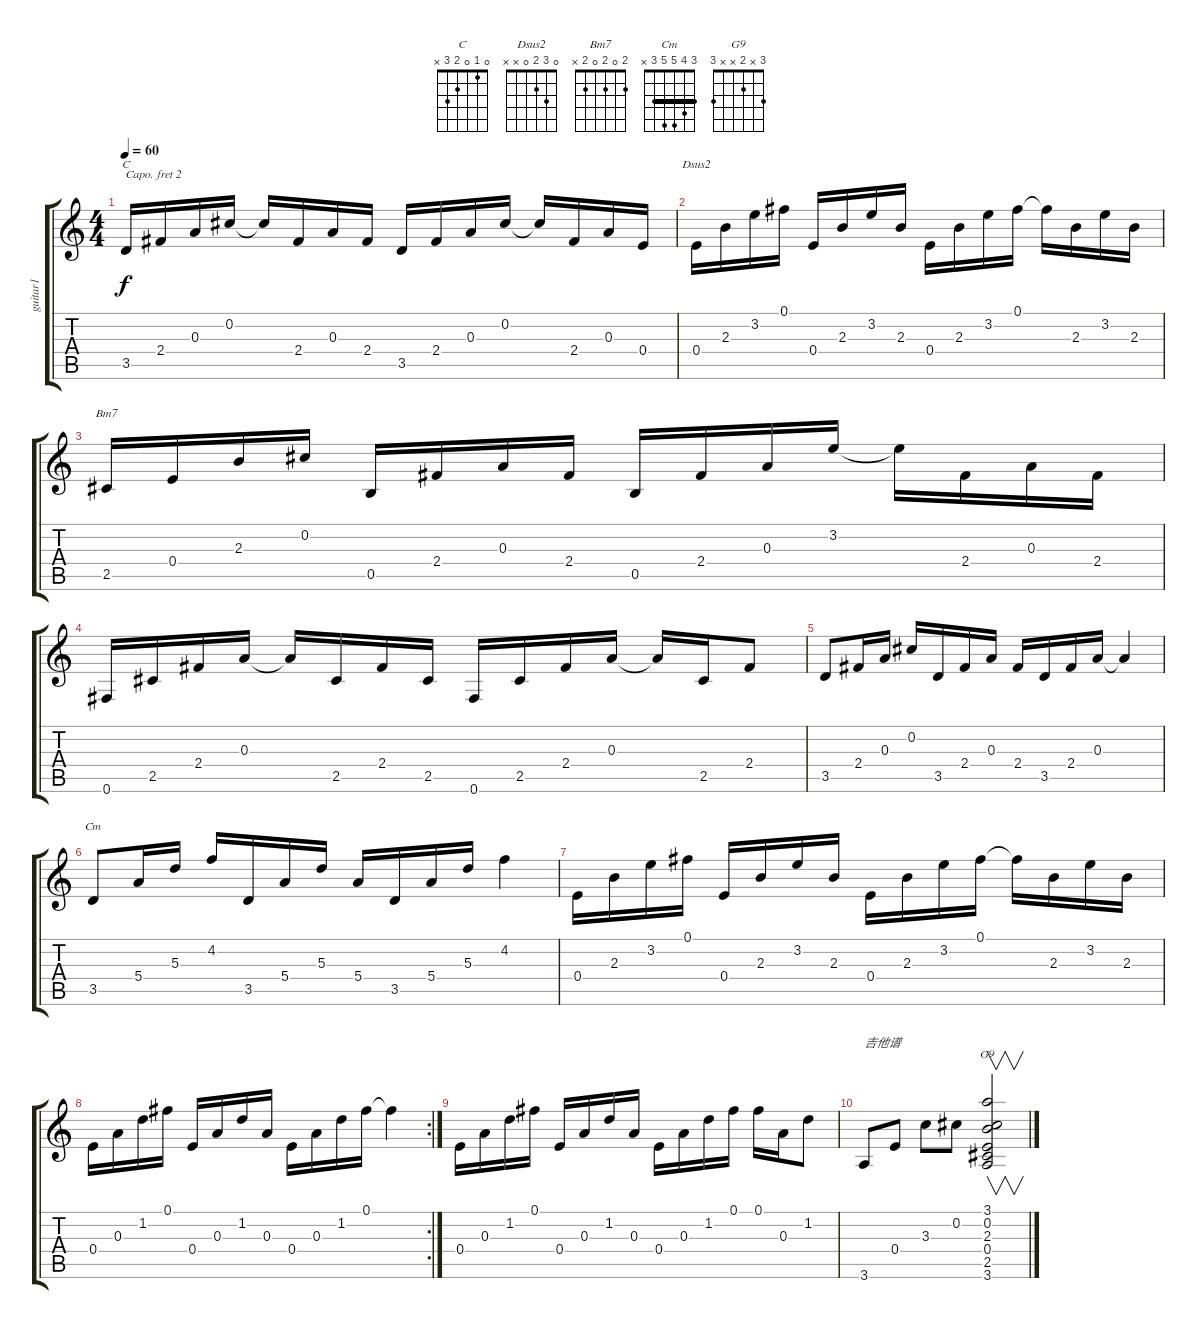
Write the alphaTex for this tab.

\track ("guitar1" "guitar1") {instrument acousticguitarnylon}
\staff {score tabs}
\capo 2
\tuning (E4 B3 G3 D3 A2 E2) {hide}
\chord ("C" 0 1 0 2 3 x)
\chord ("Dsus2" 0 3 2 0 x x)
\chord ("Bm7" 2 0 2 0 2 x)
\chord ("Cm" 3 4 5 5 3 x) {barre 3}
\chord ("G9" 3 x 2 x x 3)
\ts (4 4)
\tempo 60
\clef g2
\ks c
3.5.16{ch "C" dy f} 2.4.16 0.3.16 0.2.16 0.2{t}.16 2.4.16 0.3.16 2.4.16 3.5.16 2.4.16 0.3.16 0.2.16 0.2{t}.16 2.4.16 0.3.16 0.4.16 |
0.4.16{ch "Dsus2"} 2.3.16 3.2.16 0.1.16 0.4.16 2.3.16 3.2.16 2.3.16 0.4.16 2.3.16 3.2.16 0.1.16 0.1{t}.16 2.3.16 3.2.16 2.3.16 |
2.5.16{ch "Bm7"} 0.4.16 2.3.16 0.2.16 0.5.16 2.4.16 0.3.16 2.4.16 0.5.16 2.4.16 0.3.16 3.2.16 3.2{t}.16 2.4.16 0.3.16 2.4.16 |
0.6.16 2.5.16 2.4.16 0.3.16 0.3{t}.16 2.5.16 2.4.16 2.5.16 0.6.16 2.5.16 2.4.16 0.3.16 0.3{t}.16 2.5.16 2.4.8 |
3.5.8 2.4.16 0.3.16 0.2.16 3.5.16 2.4.16 0.3.16 2.4.16 3.5.16 2.4.16 0.3.16 0.3{t}.4 |
3.5.8{ch "Cm"} 5.4.16 5.3.16 4.2.16 3.5.16 5.4.16 5.3.16 5.4.16 3.5.16 5.4.16 5.3.16 4.2.4 |
0.4.16 2.3.16 3.2.16 0.1.16 0.4.16 2.3.16 3.2.16 2.3.16 0.4.16 2.3.16 3.2.16 0.1.16 0.1{t}.16 2.3.16 3.2.16 2.3.16 |
\rc 2
0.4.16 0.3.16 1.2.16 0.1.16 0.4.16 0.3.16 1.2.16 0.3.16 0.4.16 0.3.16 1.2.16 0.1.16 0.1{t}.4 |
0.4.16 0.3.16 1.2.16 0.1.16 0.4.16 0.3.16 1.2.16 0.3.16 0.4.16 0.3.16 1.2.16 0.1.16 0.1.16 0.3.16 1.2.8 |
3.6.8{txt "吉他谱"} 0.4.8 3.3.8 0.2.8 (3.1 0.2 2.3 0.4 2.5 3.6).2{v ch "G9"}
